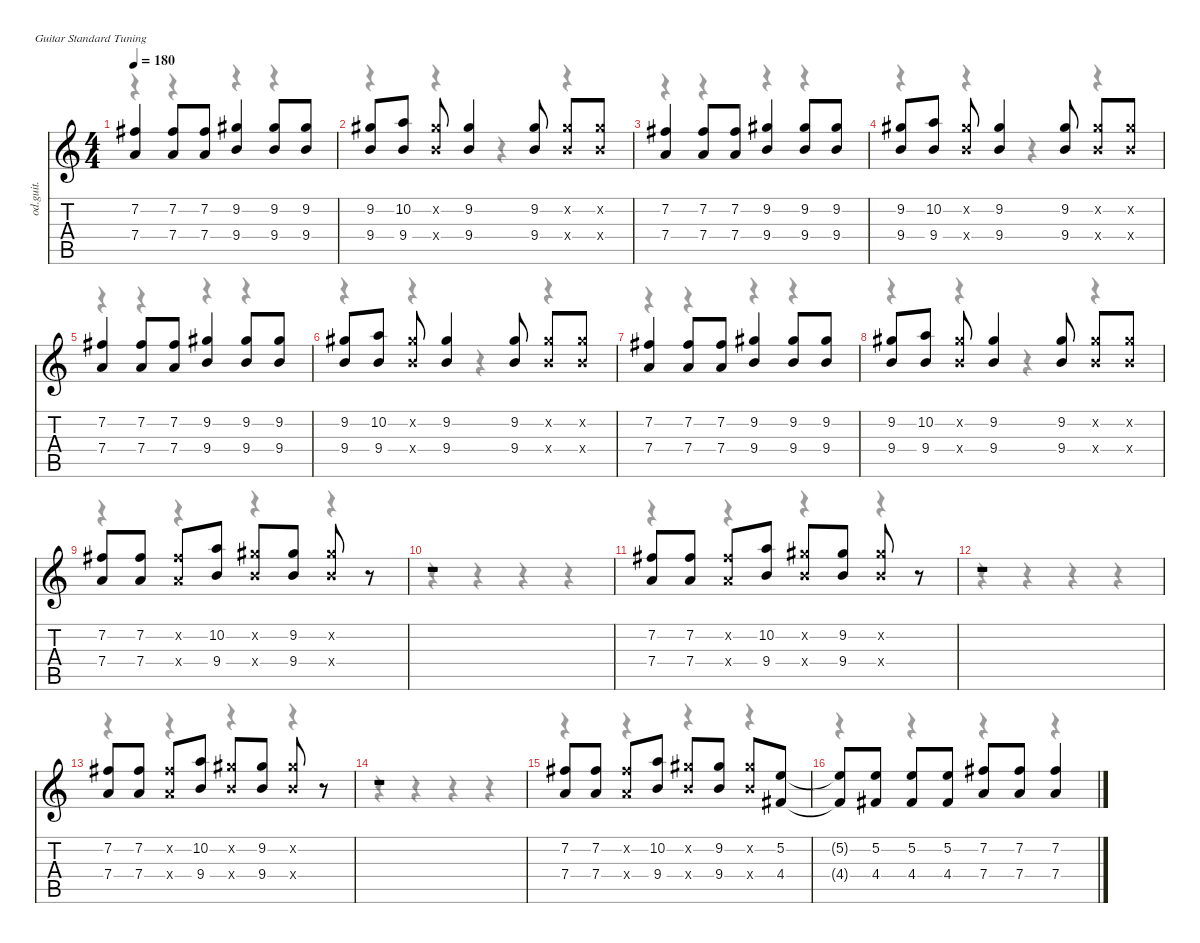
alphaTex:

\defaultSystemsLayout 4
\hideDynamics
\bracketExtendMode nobrackets
\otherSystemsTrackNameOrientation horizontal
\track ("?????" "od.guit.") {instrument overdrivenguitar}
\staff {score tabs}
\tuning (E4 B3 G3 D3 A2 E2)
\voice
\ts (4 4)
\tempo 180
\clef g2
\ks c
(7.2{acc #} 7.4).4{dy f beam Up} (7.2{acc #} 7.4).8{beam Up} (7.2{acc #} 7.4).8{beam Up} (9.2{acc #} 9.4).4{beam Up} (9.2{acc #} 9.4).8{beam Up} (9.2{acc #} 9.4).8{beam Up} |
(9.2{acc #} 9.4).8{beam Up} (10.2 9.4).8{beam Up} (9.2{x acc #} 9.4{x}).8{beam Up} (9.2{acc #} 9.4).4{beam Up} (9.2{acc #} 9.4).8{beam Up} (9.2{x acc #} 9.4{x}).8{beam Up} (9.2{x acc #} 9.4{x}).8{beam Up} |
(7.2{acc #} 7.4).4{beam Up} (7.2{acc #} 7.4).8{beam Up} (7.2{acc #} 7.4).8{beam Up} (9.2{acc #} 9.4).4{beam Up} (9.2{acc #} 9.4).8{beam Up} (9.2{acc #} 9.4).8{beam Up} |
(9.2{acc #} 9.4).8{beam Up} (10.2 9.4).8{beam Up} (9.2{x acc #} 9.4{x}).8{beam Up} (9.2{acc #} 9.4).4{beam Up} (9.2{acc #} 9.4).8{beam Up} (9.2{x acc #} 9.4{x}).8{beam Up} (9.2{x acc #} 9.4{x}).8{beam Up} |
(7.2{acc #} 7.4).4{beam Up} (7.2{acc #} 7.4).8{beam Up} (7.2{acc #} 7.4).8{beam Up} (9.2{acc #} 9.4).4{beam Up} (9.2{acc #} 9.4).8{beam Up} (9.2{acc #} 9.4).8{beam Up} |
(9.2{acc #} 9.4).8{beam Up} (10.2 9.4).8{beam Up} (9.2{x acc #} 9.4{x}).8{beam Up} (9.2{acc #} 9.4).4{beam Up} (9.2{acc #} 9.4).8{beam Up} (9.2{x acc #} 9.4{x}).8{beam Up} (9.2{x acc #} 9.4{x}).8{beam Up} |
(7.2{acc #} 7.4).4{beam Up} (7.2{acc #} 7.4).8{beam Up} (7.2{acc #} 7.4).8{beam Up} (9.2{acc #} 9.4).4{beam Up} (9.2{acc #} 9.4).8{beam Up} (9.2{acc #} 9.4).8{beam Up} |
(9.2{acc #} 9.4).8{beam Up} (10.2 9.4).8{beam Up} (9.2{x acc #} 9.4{x}).8{beam Up} (9.2{acc #} 9.4).4{beam Up} (9.2{acc #} 9.4).8{beam Up} (9.2{x acc #} 9.4{x}).8{beam Up} (9.2{x acc #} 9.4{x}).8{beam Up} |
(7.2{acc #} 7.4).8{beam Up} (7.2{acc #} 7.4).8{beam Up} (7.2{x acc #} 7.4{x}).8{beam Up} (10.2 9.4).8{beam Up} (9.2{x acc #} 9.4{x}).8{beam Up} (9.2{acc #} 9.4).8{beam Up} (9.2{x acc #} 9.4{x}).8{beam Up} r.8{beam Up} |
r.1{beam Up} |
(7.2{acc #} 7.4).8{beam Up} (7.2{acc #} 7.4).8{beam Up} (7.2{x acc #} 7.4{x}).8{beam Up} (10.2 9.4).8{beam Up} (9.2{x acc #} 9.4{x}).8{beam Up} (9.2{acc #} 9.4).8{beam Up} (9.2{x acc #} 9.4{x}).8{beam Up} r.8{beam Up} |
r.1{beam Up} |
(7.2{acc #} 7.4).8{beam Up} (7.2{acc #} 7.4).8{beam Up} (7.2{x acc #} 7.4{x}).8{beam Up} (10.2 9.4).8{beam Up} (9.2{x acc #} 9.4{x}).8{beam Up} (9.2{acc #} 9.4).8{beam Up} (9.2{x acc #} 9.4{x}).8{beam Up} r.8{beam Up} |
r.1{beam Up} |
(7.2{acc #} 7.4).8{beam Up} (7.2{acc #} 7.4).8{beam Up} (7.2{x acc #} 7.4{x}).8{beam Up} (10.2 9.4).8{beam Up} (9.2{x acc #} 9.4{x}).8{beam Up} (9.2{acc #} 9.4).8{beam Up} (9.2{x acc #} 9.4{x}).8{beam Up} (5.2 4.4{acc #}).8{beam Up} |
(5.2{t} 4.4{t acc #}).8{beam Up} (5.2 4.4{acc #}).8{beam Up} (5.2 4.4{acc #}).8{beam Up} (5.2 4.4{acc #}).8{beam Up} (7.2{acc #} 7.4).8{beam Up} (7.2{acc #} 7.4).8{beam Up} (7.2{acc #} 7.4).4{beam Up}
\voice
\clef g2
\ottava regular
\simile none
\ks c
r.4{dy mf beam Down} r.4{beam Down} r.4{beam Down} r.4{beam Down} |
r.4{beam Down} r.4{beam Down} r.4{beam Down} r.4{beam Down} |
r.4{beam Down} r.4{beam Down} r.4{beam Down} r.4{beam Down} |
r.4{beam Down} r.4{beam Down} r.4{beam Down} r.4{beam Down} |
r.4{beam Down} r.4{beam Down} r.4{beam Down} r.4{beam Down} |
r.4{beam Down} r.4{beam Down} r.4{beam Down} r.4{beam Down} |
r.4{beam Down} r.4{beam Down} r.4{beam Down} r.4{beam Down} |
r.4{beam Down} r.4{beam Down} r.4{beam Down} r.4{beam Down} |
r.4{beam Down} r.4{beam Down} r.4{beam Down} r.4{beam Down} |
r.4{beam Down} r.4{beam Down} r.4{beam Down} r.4{beam Down} |
r.4{beam Down} r.4{beam Down} r.4{beam Down} r.4{beam Down} |
r.4{beam Down} r.4{beam Down} r.4{beam Down} r.4{beam Down} |
r.4{beam Down} r.4{beam Down} r.4{beam Down} r.4{beam Down} |
r.4{beam Down} r.4{beam Down} r.4{beam Down} r.4{beam Down} |
r.4{beam Down} r.4{beam Down} r.4{beam Down} r.4{beam Down} |
r.4{beam Down} r.4{beam Down} r.4{beam Down} r.4{beam Down}
